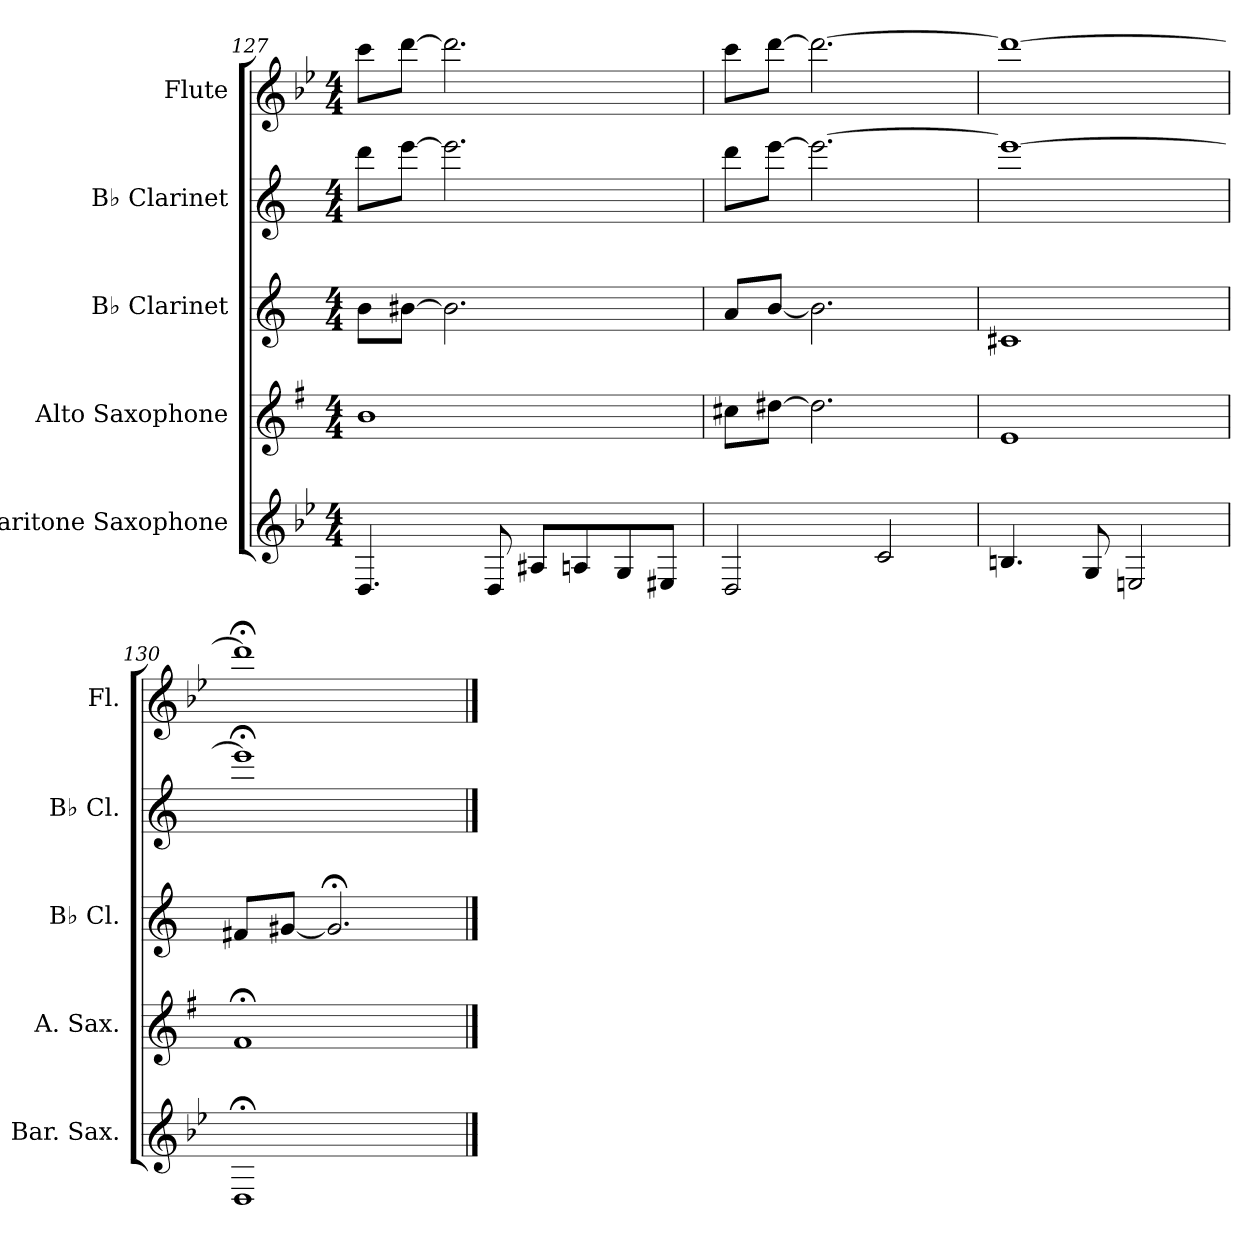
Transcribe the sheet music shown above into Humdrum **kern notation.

**kern	**kern	**kern	**kern	**kern
*part5	*part4	*part3	*part2	*part1
*staff5	*staff4	*staff3	*staff2	*staff1
*I"Baritone Saxophone	*I"Alto Saxophone	*I"B♭ Clarinet	*I"B♭ Clarinet	*I"Flute
*I'Bar. Sax.	*I'A. Sax.	*I'B♭ Cl.	*I'B♭ Cl.	*I'Fl.
*clefG2	*clefG2	*clefG2	*clefG2	*clefG2
*ITrd12c21	*ITrd5c9	*ITrd1c2	*ITrd1c2	*
*k[b-e-]	*k[b-e-]	*k[b-e-]	*k[b-e-]	*k[b-e-]
*M4/4	*M4/4	*M4/4	*M4/4	*M4/4
=127	=127	=127	=127	=127
4.DD/	1d	8a\L	8ccc\L	8ccc\L
.	.	[8a#X\J	[8ddd\J	[8ddd\J
.	.	2.a#\]	2.ddd\]	2.ddd\]
8DD/	.	.	.	.
8AA#X/L	.	.	.	.
8AAn/	.	.	.	.
8GG/	.	.	.	.
8EE#X/J	.	.	.	.
=128	=128	=128	=128	=128
2DD/	8en\L	8g/L	8ccc\L	8ccc\L
.	[8f#X\J	[8a/J	[8ddd\J	[8ddd\J
.	2.f#\]	2.a\]	2.ddd\_	2.ddd\_
2C/	.	.	.	.
=129	=129	=129	=129	=129
4.BBn/	1G	1Bn	1ddd_	1ddd_
8GG/	.	.	.	.
2EEn/	.	.	.	.
=130	=130	=130	=130	=130
1DD;<	1A;<	8en/L	1ddd;<]	1ddd;<]
.	.	[8f#X/J	.	.
.	.	2.f#;</]	.	.
==	==	==	==	==
*-	*-	*-	*-	*-
